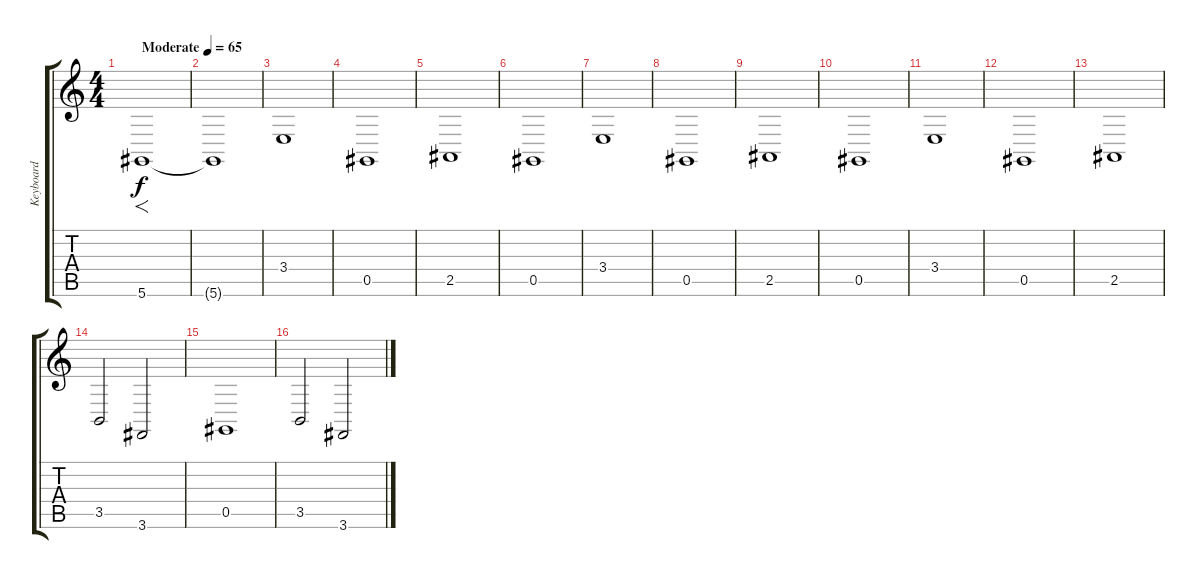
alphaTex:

\track ("Keyboard" "Keyboard") {instrument synthstrings1}
\staff {score tabs}
\tuning (Eb4 Bb3 Gb3 Db3 Ab2 Eb2) {hide}
\ts (4 4)
\tempo (65 "Moderate")
\clef g2
\ks c
5.6.1{f dy f instrument synthstrings1} |
5.6{t}.1 |
3.4.1 |
0.5.1 |
2.5.1 |
0.5.1 |
3.4.1 |
0.5.1 |
2.5.1 |
0.5.1 |
3.4.1 |
0.5.1 |
2.5.1 |
3.5.2 3.6.2 |
0.5.1 |
3.5.2 3.6.2
